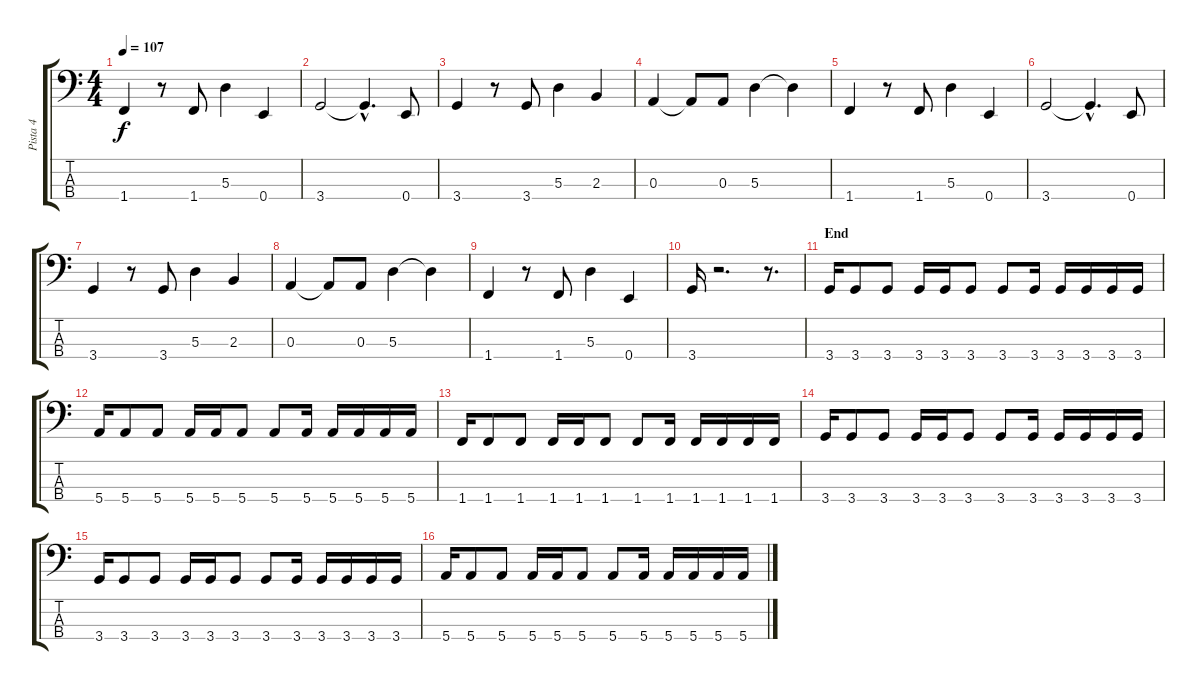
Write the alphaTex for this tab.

\track ("Pista 4" "Pista 4") {instrument electricbassfinger}
\staff {score tabs}
\tuning (G2 D2 A1 E1) {hide}
\ts (4 4)
\tempo 107
\clef f4
\ks c
1.4.4{dy f} r.8 1.4.8 5.3.4 0.4.4 |
3.4.2 3.4{hac t}.4{d} 0.4.8 |
3.4.4 r.8 3.4.8 5.3.4 2.3.4 |
0.3.4 0.3{t}.8 0.3.8 5.3.4 5.3{t}.4 |
1.4.4 r.8 1.4.8 5.3.4 0.4.4 |
3.4.2 3.4{hac t}.4{d} 0.4.8 |
3.4.4 r.8 3.4.8 5.3.4 2.3.4 |
0.3.4 0.3{t}.8 0.3.8 5.3.4 5.3{t}.4 |
1.4.4 r.8 1.4.8 5.3.4 0.4.4 |
3.4.16 r.2{d} r.8{d} |
\section ("" "End")
3.4.16{volume 16} 3.4.8 3.4.8 3.4.16 3.4.16 3.4.8 3.4.8 3.4.16 3.4.16 3.4.16 3.4.16 3.4.16 |
5.4.16 5.4.8 5.4.8 5.4.16 5.4.16 5.4.8 5.4.8 5.4.16 5.4.16 5.4.16 5.4.16 5.4.16 |
1.4.16 1.4.8 1.4.8 1.4.16 1.4.16 1.4.8 1.4.8 1.4.16 1.4.16 1.4.16 1.4.16 1.4.16 |
3.4.16 3.4.8 3.4.8 3.4.16 3.4.16 3.4.8 3.4.8 3.4.16 3.4.16 3.4.16 3.4.16 3.4.16 |
3.4.16 3.4.8 3.4.8 3.4.16 3.4.16 3.4.8 3.4.8 3.4.16 3.4.16 3.4.16 3.4.16 3.4.16 |
5.4.16 5.4.8 5.4.8 5.4.16 5.4.16 5.4.8 5.4.8 5.4.16 5.4.16 5.4.16 5.4.16 5.4.16
